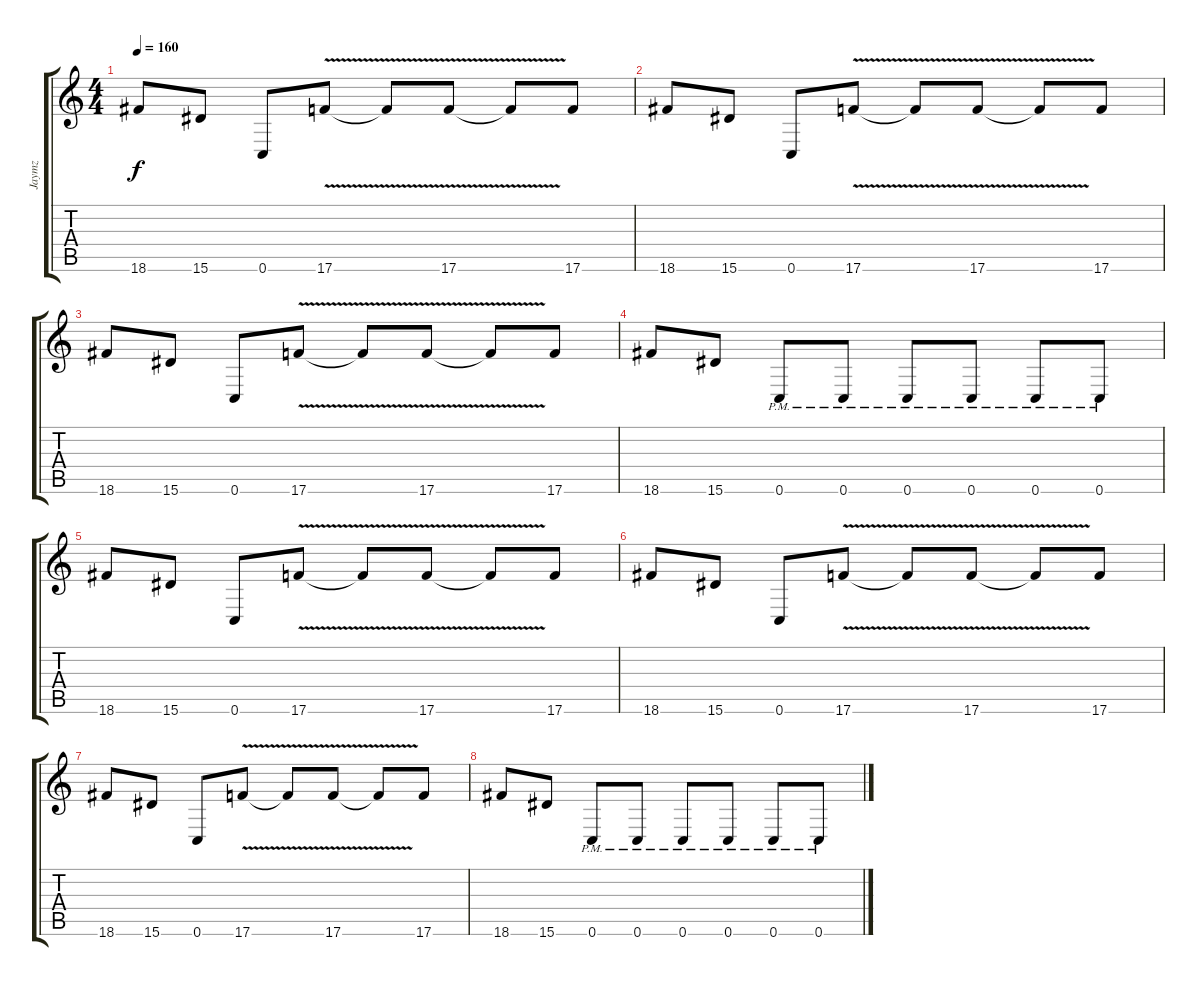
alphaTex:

\track ("Jaymz" "Jaymz") {instrument distortionguitar}
\staff {score tabs}
\tuning (D4 A3 F3 C3 G2 C2) {hide}
\ts (4 4)
\tempo 160
\clef g2
\ks c
18.6.8{dy f instrument distortionguitar} 15.6.8 0.6.8 17.6{v}.8 17.6{t}.8 17.6{v}.8 17.6{t}.8 17.6.8 |
18.6.8 15.6.8 0.6.8 17.6{v}.8 17.6{t}.8 17.6{v}.8 17.6{t}.8 17.6.8 |
18.6.8 15.6.8 0.6.8 17.6{v}.8 17.6{t}.8 17.6{v}.8 17.6{t}.8 17.6.8 |
18.6.8 15.6.8 0.6{pm}.8 0.6{pm}.8 0.6{pm}.8 0.6{pm}.8 0.6{pm}.8 0.6{pm}.8 |
18.6.8{instrument distortionguitar} 15.6.8 0.6.8 17.6{v}.8 17.6{t}.8 17.6{v}.8 17.6{t}.8 17.6.8 |
18.6.8 15.6.8 0.6.8 17.6{v}.8 17.6{t}.8 17.6{v}.8 17.6{t}.8 17.6.8 |
18.6.8 15.6.8 0.6.8 17.6{v}.8 17.6{t}.8 17.6{v}.8 17.6{t}.8 17.6.8 |
18.6.8 15.6.8 0.6{pm}.8 0.6{pm}.8 0.6{pm}.8 0.6{pm}.8 0.6{pm}.8 0.6{pm}.8
